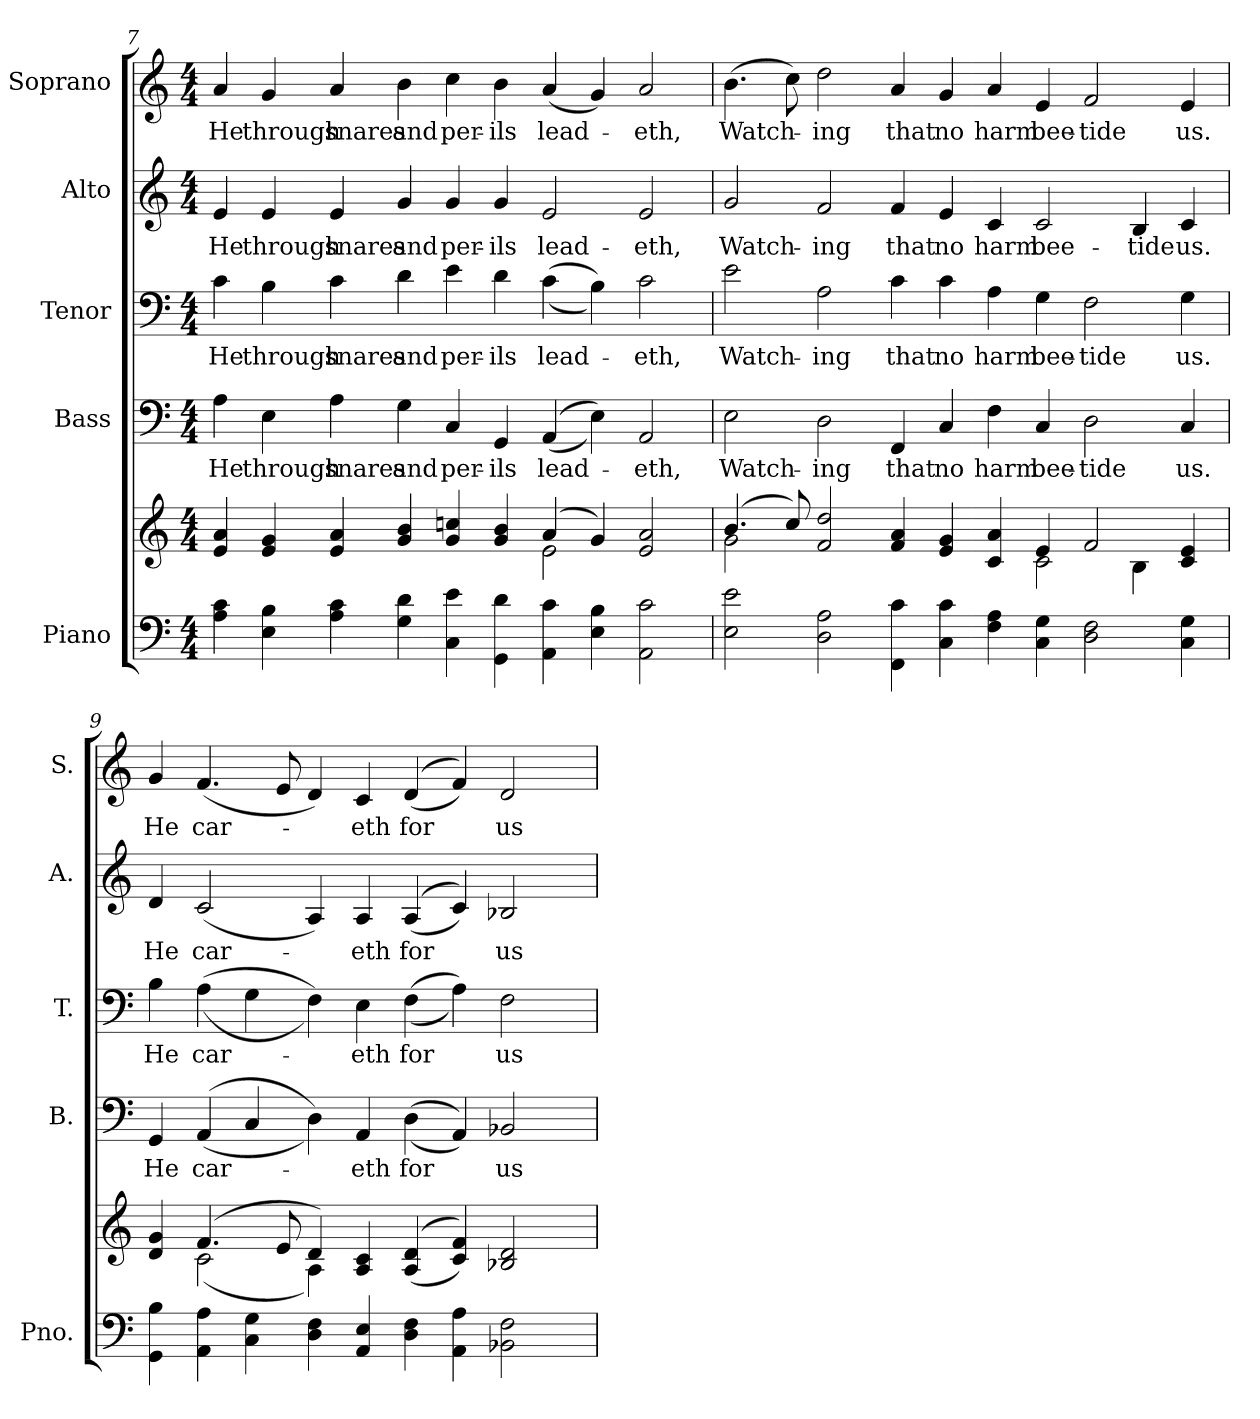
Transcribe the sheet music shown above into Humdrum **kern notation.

**kern	**kern	**kern	**text	**kern	**text	**kern	**text	**kern	**text
*part5	*part5	*part4	*part4	*part3	*part3	*part2	*part2	*part1	*part1
*staff6	*staff5	*staff4	*staff4	*staff3	*staff3	*staff2	*staff2	*staff1	*staff1
*I"Piano	*	*I"Bass	*	*I"Tenor	*	*I"Alto	*	*I"Soprano	*
*I'Pno.	*	*I'B.	*	*I'T.	*	*I'A.	*	*I'S.	*
!!LO:PB:g=z
*clefF4	*clefG2	*clefF4	*	*clefF4	*	*clefG2	*	*clefG2	*
*k[]	*k[]	*k[]	*	*k[]	*	*k[]	*	*k[]	*
*C:	*C:	*C:	*	*C:	*	*C:	*	*C:	*
*M4/4	*M4/4	*M4/4	*	*M4/4	*	*M4/4	*	*M4/4	*
=7	=7	=7	=7	=7	=7	=7	=7	=7	=7
*	*^	*	*	*	*	*	*	*	*
!	!	!	!	!LO:LY:b:color=#000000	!	!	!	!	!	!
!	!	!	!	!	!	!LO:LY:b:color=#000000	!	!	!	!
!	!	!	!	!	!	!	!	!LO:LY:b:color=#000000	!	!
!	!	!	!	!	!	!	!	!	!	!LO:LY:b:color=#000000
4Ai\ 4ci	4ei/ 4ai	1ryy	4Ai\	He	4ci\	He	4ei/	He	4ai/	He
!	!	!	!	!LO:LY:b:color=#000000	!	!	!	!	!	!
!	!	!	!	!	!	!LO:LY:b:color=#000000	!	!	!	!
!	!	!	!	!	!	!	!	!LO:LY:b:color=#000000	!	!
!	!	!	!	!	!	!	!	!	!	!LO:LY:b:color=#000000
4Ei\ 4Bi	4ei/ 4gi	.	4Ei\	through	4Bi\	through	4ei/	through	4gi/	through
!	!	!	!	!LO:LY:b:color=#000000	!	!	!	!	!	!
!	!	!	!	!	!	!LO:LY:b:color=#000000	!	!	!	!
!	!	!	!	!	!	!	!	!LO:LY:b:color=#000000	!	!
!	!	!	!	!	!	!	!	!	!	!LO:LY:b:color=#000000
4Ai\ 4ci	4ei/ 4ai	.	4Ai\	snares	4ci\	snares	4ei/	snares	4ai/	snares
!	!	!	!	!LO:LY:b:color=#000000	!	!	!	!	!	!
!	!	!	!	!	!	!LO:LY:b:color=#000000	!	!	!	!
!	!	!	!	!	!	!	!	!LO:LY:b:color=#000000	!	!
!	!	!	!	!	!	!	!	!	!	!LO:LY:b:color=#000000
4Gi\ 4di	4gi/ 4bi	.	4Gi\	and	4di\	and	4gi/	and	4bi\	and
!	!	!	!	!LO:LY:b:color=#000000	!	!	!	!	!	!
!	!	!	!	!	!	!LO:LY:b:color=#000000	!	!	!	!
!	!	!	!	!	!	!	!	!LO:LY:b:color=#000000	!	!
!	!	!	!	!	!	!	!	!	!	!LO:LY:b:color=#000000
4Ci\ 4ei	4gi/ 4ccni	2ryy	4Ci/	per-	4ei\	per-	4gi/	per-	4cci\	per-
!	!	!	!	!LO:LY:b:color=#000000	!	!	!	!	!	!
!	!	!	!	!	!	!LO:LY:b:color=#000000	!	!	!	!
!	!	!	!	!	!	!	!	!LO:LY:b:color=#000000	!	!
!	!	!	!	!	!	!	!	!	!	!LO:LY:b:color=#000000
4GGi\ 4di	4gi/ 4bi	.	4GGi/	-ils	4di\	-ils	4gi/	-ils	4bi\	-ils
!	!	!	!	!LO:LY:b:color=#000000	!	!	!	!	!	!
!	!	!	!	!	!	!LO:LY:b:color=#000000	!	!	!	!
!	!	!	!	!	!	!	!	!LO:LY:b:color=#000000	!	!
!	!	!	!	!	!	!	!	!	!	!LO:LY:b:color=#000000
4AAi\ 4ci	(4ai/	2ei\	((4AAi/	lead-	((4ci\	lead-	2ei/	lead-	(4ai/	lead-
4Ei\ 4Bi	4gi/)	.	4Ei\))	.	4Bi\))	.	.	.	4gi/)	.
!	!	!	!	!LO:LY:b:color=#000000	!	!	!	!	!	!
!	!	!	!	!	!	!LO:LY:b:color=#000000	!	!	!	!
!	!	!	!	!	!	!	!	!LO:LY:b:color=#000000	!	!
!	!	!	!	!	!	!	!	!	!	!LO:LY:b:color=#000000
2AAi\ 2ci	2ei/ 2ai	2ryy	2AAi/	-eth,	2ci\	-eth,	2ei/	-eth,	2ai/	-eth,
!!LO:PB:g=z
=8	=8	=8	=8	=8	=8	=8	=8	=8	=8	=8
!	!	!	!	!LO:LY:b:color=#000000	!	!	!	!	!	!
!	!	!	!	!	!	!LO:LY:b:color=#000000	!	!	!	!
!	!	!	!	!	!	!	!	!LO:LY:b:color=#000000	!	!
!	!	!	!	!	!	!	!	!	!	!LO:LY:b:color=#000000
2Ei\ 2ei	(4.bi/	2gi\	2Ei\	Watch-	2ei\	Watch-	2gi/	Watch-	(4.bi\	Watch-
.	8cci/)	.	.	.	.	.	.	.	8cci\)	.
!	!	!	!	!LO:LY:b:color=#000000	!	!	!	!	!	!
!	!	!	!	!	!	!LO:LY:b:color=#000000	!	!	!	!
!	!	!	!	!	!	!	!	!LO:LY:b:color=#000000	!	!
!	!	!	!	!	!	!	!	!	!	!LO:LY:b:color=#000000
2Di\ 2Ai	2fi/ 2ddi	2ryy	2Di\	-ing	2Ai\	-ing	2fi/	-ing	2ddi\	-ing
!	!	!	!	!LO:LY:b:color=#000000	!	!	!	!	!	!
!	!	!	!	!	!	!LO:LY:b:color=#000000	!	!	!	!
!	!	!	!	!	!	!	!	!LO:LY:b:color=#000000	!	!
!	!	!	!	!	!	!	!	!	!	!LO:LY:b:color=#000000
4FFi\ 4ci	4fi/ 4ai	2ryy	4FFi/	that	4ci\	that	4fi/	that	4ai/	that
!	!	!	!	!LO:LY:b:color=#000000	!	!	!	!	!	!
!	!	!	!	!	!	!LO:LY:b:color=#000000	!	!	!	!
!	!	!	!	!	!	!	!	!LO:LY:b:color=#000000	!	!
!	!	!	!	!	!	!	!	!	!	!LO:LY:b:color=#000000
4Ci\ 4ci	4ei/ 4gi	.	4Ci/	no	4ci\	no	4ei/	no	4gi/	no
!	!	!	!	!LO:LY:b:color=#000000	!	!	!	!	!	!
!	!	!	!	!	!	!LO:LY:b:color=#000000	!	!	!	!
!	!	!	!	!	!	!	!	!LO:LY:b:color=#000000	!	!
!	!	!	!	!	!	!	!	!	!	!LO:LY:b:color=#000000
4Fi\ 4Ai	4ci/ 4ai	4ryy	4Fi\	harm	4Ai\	harm	4ci/	harm	4ai/	harm
!	!	!	!	!LO:LY:b:color=#000000	!	!	!	!	!	!
!	!	!	!	!	!	!LO:LY:b:color=#000000	!	!	!	!
!	!	!	!	!	!	!	!	!LO:LY:b:color=#000000	!	!
!	!	!	!	!	!	!	!	!	!	!LO:LY:b:color=#000000
4Ci\ 4Gi	4ei/	2ci\	4Ci/	bee-	4Gi\	bee-	2ci/	bee-	4ei/	bee-
!	!	!	!	!LO:LY:b:color=#000000	!	!	!	!	!	!
!	!	!	!	!	!	!LO:LY:b:color=#000000	!	!	!	!
!	!	!	!	!	!	!	!	!	!	!LO:LY:b:color=#000000
2Di\ 2Fi	2fi/	.	2Di\	-tide	2Fi\	-tide	.	.	2fi/	-tide
!	!	!	!	!	!	!	!	!LO:LY:b:color=#000000	!	!
.	.	4Bi\	.	.	.	.	4Bi/	-tide	.	.
!	!	!	!	!LO:LY:b:color=#000000	!	!	!	!	!	!
!	!	!	!	!	!	!LO:LY:b:color=#000000	!	!	!	!
!	!	!	!	!	!	!	!	!LO:LY:b:color=#000000	!	!
!	!	!	!	!	!	!	!	!	!	!LO:LY:b:color=#000000
4Ci\ 4Gi	4ci/ 4ei	4ryy	4Ci/	us.	4Gi\	us.	4ci/	us.	4ei/	us.
!!LO:PB:g=z
=9	=9	=9	=9	=9	=9	=9	=9	=9	=9	=9
!	!	!	!	!LO:LY:b:color=#000000	!	!	!	!	!	!
!	!	!	!	!	!	!LO:LY:b:color=#000000	!	!	!	!
!	!	!	!	!	!	!	!	!LO:LY:b:color=#000000	!	!
!	!	!	!	!	!	!	!	!	!	!LO:LY:b:color=#000000
4GGi\ 4Bi	4di/ 4gi	4ryy	4GGi/	He	4Bi\	He	4di/	He	4gi/	He
!	!	!	!	!LO:LY:b:color=#000000	!	!	!	!	!	!
!	!	!	!	!	!	!LO:LY:b:color=#000000	!	!	!	!
!	!	!	!	!	!	!	!	!LO:LY:b:color=#000000	!	!
!	!	!	!	!	!	!	!	!	!	!LO:LY:b:color=#000000
4AAi\ 4Ai	(4.fi/	(2ci\	((4AAi/	car-	((4Ai\	car-	(2ci/	car-	(4.fi/	car-
4Ci\ 4Gi	.	.	4Ci/	.	4Gi\	.	.	.	.	.
.	8ei/	.	.	.	.	.	.	.	8ei/	.
4Di\ 4Fi	4di/)	4Ai\)	4Di\))	.	4Fi\))	.	4Ai/)	.	4di/)	.
!	!	!	!	!LO:LY:b:color=#000000	!	!	!	!	!	!
!	!	!	!	!	!	!LO:LY:b:color=#000000	!	!	!	!
!	!	!	!	!	!	!	!	!LO:LY:b:color=#000000	!	!
!	!	!	!	!	!	!	!	!	!	!LO:LY:b:color=#000000
4AAi/ 4Ei	4Ai/ 4ci	1ryy	4AAi/	-eth	4Ei\	-eth	4Ai/	-eth	4ci/	-eth
!	!	!	!	!LO:LY:b:color=#000000	!	!	!	!	!	!
!	!	!	!	!	!	!LO:LY:b:color=#000000	!	!	!	!
!	!	!	!	!	!	!	!	!LO:LY:b:color=#000000	!	!
!	!	!	!	!	!	!	!	!	!	!LO:LY:b:color=#000000
4Di\ 4Fi	((4Ai/ 4di	.	((4Di\	for	((4Fi\	for	((4Ai/	for	((4di/	for
4AAi\ 4Ai	4ci/ 4fi))	.	4AAi/))	.	4Ai\))	.	4ci/))	.	4fi/))	.
!	!	!	!	!LO:LY:b:color=#000000	!	!	!	!	!	!
!	!	!	!	!	!	!LO:LY:b:color=#000000	!	!	!	!
!	!	!	!	!	!	!	!	!LO:LY:b:color=#000000	!	!
!	!	!	!	!	!	!	!	!	!	!LO:LY:b:color=#000000
2BB-Xi\ 2Fi	2B-Xi/ 2di	.	2BB-Xi/	us	2Fi\	us	2B-Xi/	us	2di/	us
.	.	4ryy	.	.	.	.	.	.	.	.
*	*v	*v	*	*	*	*	*	*	*	*
=	=	=	=	=	=	=	=	=	=
*-	*-	*-	*-	*-	*-	*-	*-	*-	*-
